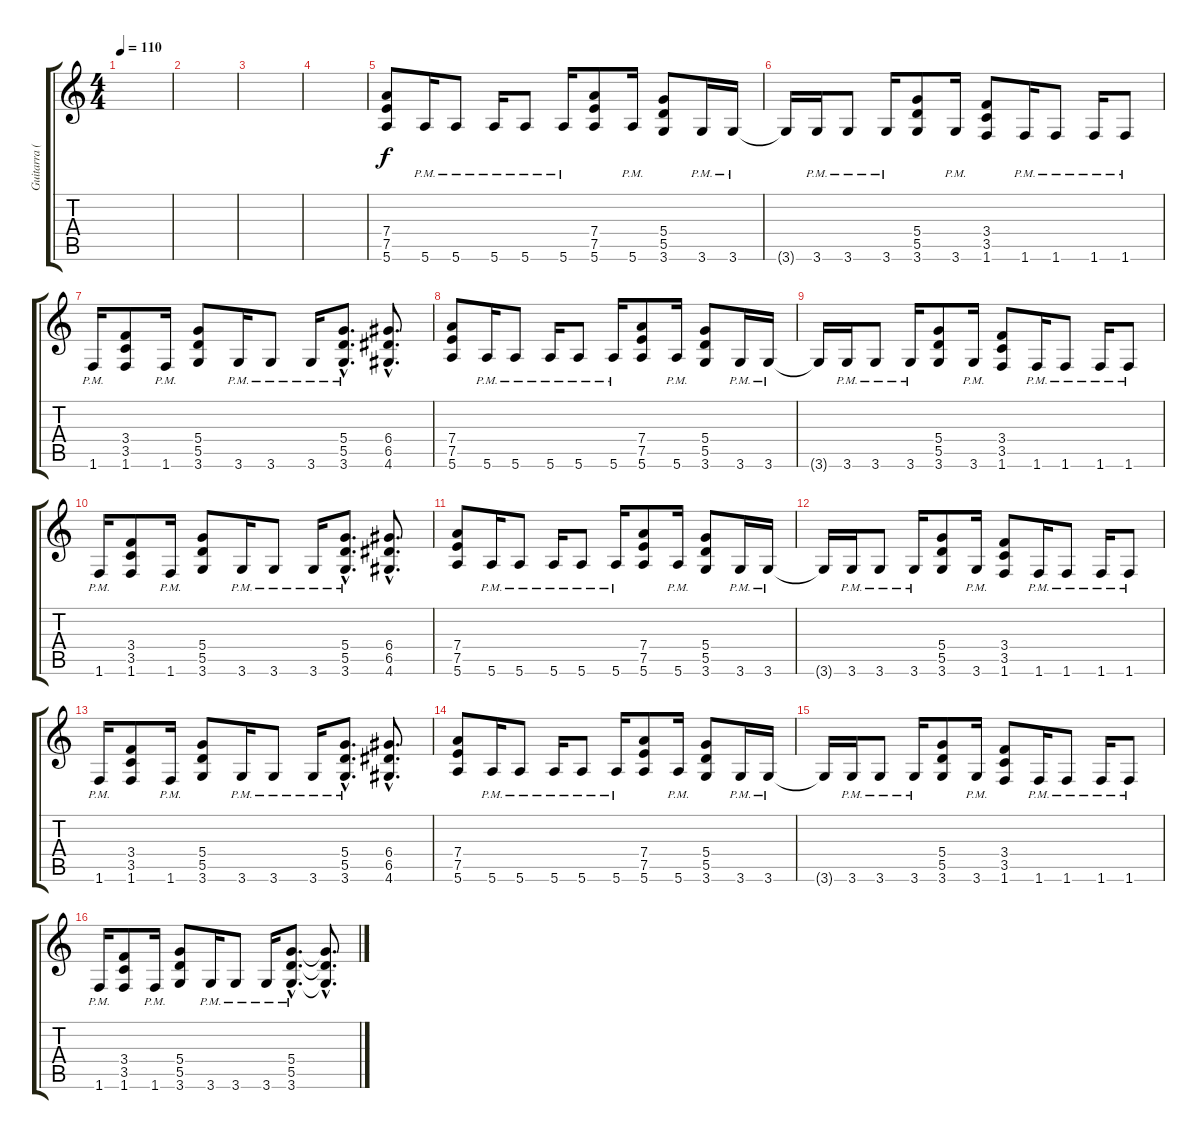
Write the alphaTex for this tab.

\track ("Guitarra (Ritmica)" "Guitarra (") {instrument acousticguitarsteel}
\staff {score tabs}
\tuning (E4 B3 G3 D3 A2 E2) {hide}
\ts (4 4)
\tempo 110
\clef g2
\ks c
|
|
|
|
\section ("" "")
(7.4 7.5 5.6).8{volume 11 instrument distortionguitar} 5.6{pm}.16 5.6{pm}.8 5.6{pm}.16 5.6{pm}.8 5.6{pm}.16 (7.4 7.5 5.6).8 5.6{pm}.16 (5.4 5.5 3.6).8 3.6{pm}.16 3.6{pm}.16 |
3.6{t}.16 3.6{pm}.16 3.6{pm}.8 3.6{pm}.16 (5.4 5.5 3.6).8 3.6{pm}.16 (3.4 3.5 1.6).8 1.6{pm}.16 1.6{pm}.8 1.6{pm}.16 1.6{pm}.8 |
1.6{pm}.16 (3.4 3.5 1.6).8 1.6{pm}.16 (5.4 5.5 3.6).8 3.6{pm}.16 3.6{pm}.8 3.6{pm}.16 (5.4{hac} 5.5{hac} 3.6{hac pm}).8{d} (6.4{hac} 6.5{hac} 4.6{hac}).8{d} |
(7.4 7.5 5.6).8{volume 11 instrument distortionguitar} 5.6{pm}.16 5.6{pm}.8 5.6{pm}.16 5.6{pm}.8 5.6{pm}.16 (7.4 7.5 5.6).8 5.6{pm}.16 (5.4 5.5 3.6).8 3.6{pm}.16 3.6{pm}.16 |
3.6{t}.16 3.6{pm}.16 3.6{pm}.8 3.6{pm}.16 (5.4 5.5 3.6).8 3.6{pm}.16 (3.4 3.5 1.6).8 1.6{pm}.16 1.6{pm}.8 1.6{pm}.16 1.6{pm}.8 |
1.6{pm}.16 (3.4 3.5 1.6).8 1.6{pm}.16 (5.4 5.5 3.6).8 3.6{pm}.16 3.6{pm}.8 3.6{pm}.16 (5.4{hac} 5.5{hac} 3.6{hac pm}).8{d} (6.4{hac} 6.5{hac} 4.6{hac}).8{d} |
(7.4 7.5 5.6).8{volume 11 instrument distortionguitar} 5.6{pm}.16 5.6{pm}.8 5.6{pm}.16 5.6{pm}.8 5.6{pm}.16 (7.4 7.5 5.6).8 5.6{pm}.16 (5.4 5.5 3.6).8 3.6{pm}.16 3.6{pm}.16 |
3.6{t}.16 3.6{pm}.16 3.6{pm}.8 3.6{pm}.16 (5.4 5.5 3.6).8 3.6{pm}.16 (3.4 3.5 1.6).8 1.6{pm}.16 1.6{pm}.8 1.6{pm}.16 1.6{pm}.8 |
1.6{pm}.16 (3.4 3.5 1.6).8 1.6{pm}.16 (5.4 5.5 3.6).8 3.6{pm}.16 3.6{pm}.8 3.6{pm}.16 (5.4{hac} 5.5{hac} 3.6{hac pm}).8{d} (6.4{hac} 6.5{hac} 4.6{hac}).8{d} |
(7.4 7.5 5.6).8{volume 11 instrument distortionguitar} 5.6{pm}.16 5.6{pm}.8 5.6{pm}.16 5.6{pm}.8 5.6{pm}.16 (7.4 7.5 5.6).8 5.6{pm}.16 (5.4 5.5 3.6).8 3.6{pm}.16 3.6{pm}.16 |
3.6{t}.16 3.6{pm}.16 3.6{pm}.8 3.6{pm}.16 (5.4 5.5 3.6).8 3.6{pm}.16 (3.4 3.5 1.6).8 1.6{pm}.16 1.6{pm}.8 1.6{pm}.16 1.6{pm}.8 |
1.6{pm}.16 (3.4 3.5 1.6).8 1.6{pm}.16 (5.4 5.5 3.6).8 3.6{pm}.16 3.6{pm}.8 3.6{pm}.16 (5.4{hac} 5.5{hac} 3.6{hac pm}).8{d} (5.4{hac t} 5.5{hac t} 3.6{hac t}).8{d}
